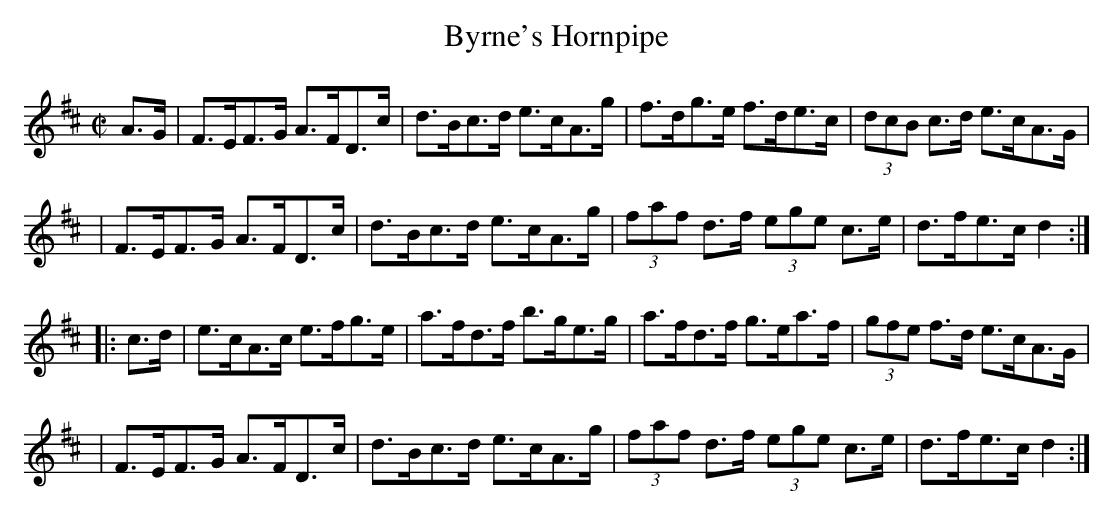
X:1
T: Byrne's Hornpipe
M: C|
L: 1/8
K: D
A>G|F>EF>G A>FD>c|d>Bc>d e>cA>g|f>dg>e f>de>c|(3dcB c>d e>cA>G|
|F>EF>G A>FD>c|d>Bc>d e>cA>g|(3faf d>f (3ege c>e|d>fe>c d2:|
|:c>d|e>cA>c e>fg>e|a>fd>f b>ge>g|a>fd>f g>ea>f|(3gfe f>d e>cA>G|
|F>EF>G A>FD>c|d>Bc>d e>cA>g|(3faf d>f (3ege c>e|d>fe>c d2:|
